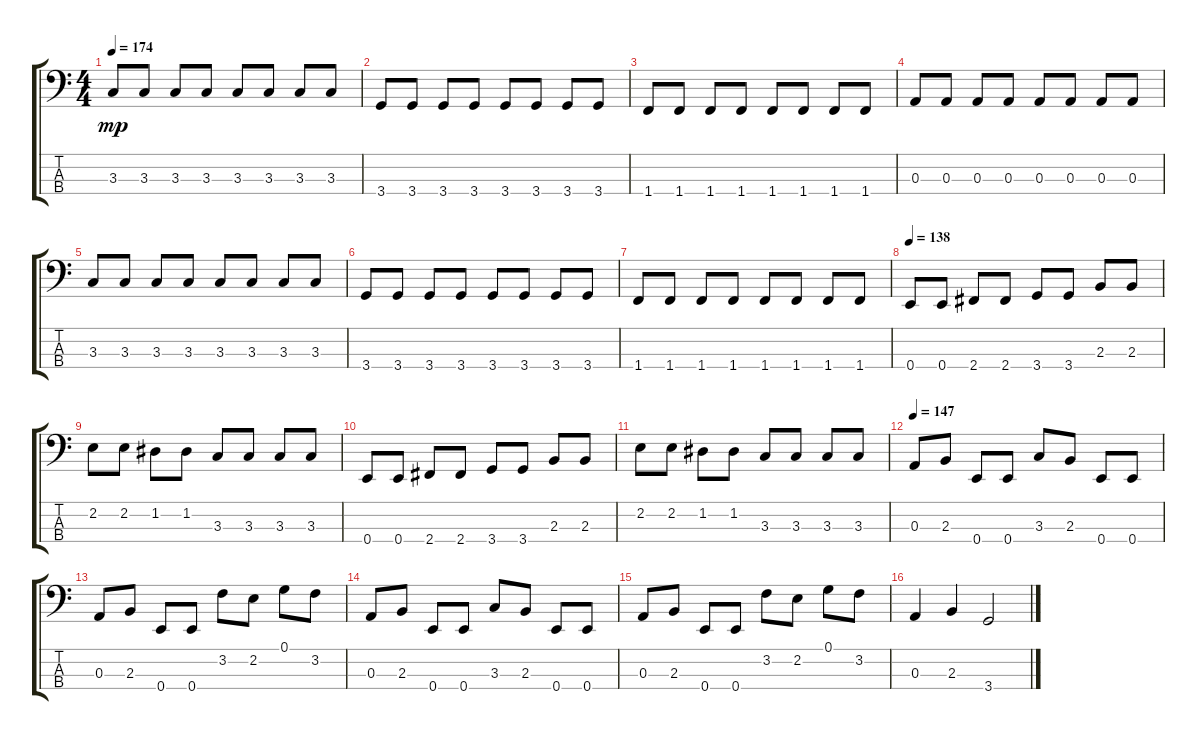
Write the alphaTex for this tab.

\track "" {instrument electricbasspick}
\staff {score tabs}
\tuning (G2 D2 A1 E1) {hide}
\ts (4 4)
\tempo 174
\clef f4
\ks c
3.3.8{dy mp} 3.3.8 3.3.8 3.3.8 3.3.8 3.3.8 3.3.8 3.3.8 |
3.4.8 3.4.8 3.4.8 3.4.8 3.4.8 3.4.8 3.4.8 3.4.8 |
1.4.8 1.4.8 1.4.8 1.4.8 1.4.8 1.4.8 1.4.8 1.4.8 |
0.3.8 0.3.8 0.3.8 0.3.8 0.3.8 0.3.8 0.3.8 0.3.8 |
3.3.8 3.3.8 3.3.8 3.3.8 3.3.8 3.3.8 3.3.8 3.3.8 |
3.4.8 3.4.8 3.4.8 3.4.8 3.4.8 3.4.8 3.4.8 3.4.8 |
1.4.8 1.4.8 1.4.8 1.4.8 1.4.8 1.4.8 1.4.8 1.4.8 |
\tempo 138
0.4.8 0.4.8 2.4.8 2.4.8 3.4.8 3.4.8 2.3.8 2.3.8 |
2.2.8 2.2.8 1.2.8 1.2.8 3.3.8 3.3.8 3.3.8 3.3.8 |
0.4.8 0.4.8 2.4.8 2.4.8 3.4.8 3.4.8 2.3.8 2.3.8 |
2.2.8 2.2.8 1.2.8 1.2.8 3.3.8 3.3.8 3.3.8 3.3.8 |
\tempo 147
0.3.8 2.3.8 0.4.8 0.4.8 3.3.8 2.3.8 0.4.8 0.4.8 |
0.3.8 2.3.8 0.4.8 0.4.8 3.2.8 2.2.8 0.1.8 3.2.8 |
0.3.8 2.3.8 0.4.8 0.4.8 3.3.8 2.3.8 0.4.8 0.4.8 |
0.3.8 2.3.8 0.4.8 0.4.8 3.2.8 2.2.8 0.1.8 3.2.8 |
0.3.4 2.3.4 3.4.2
